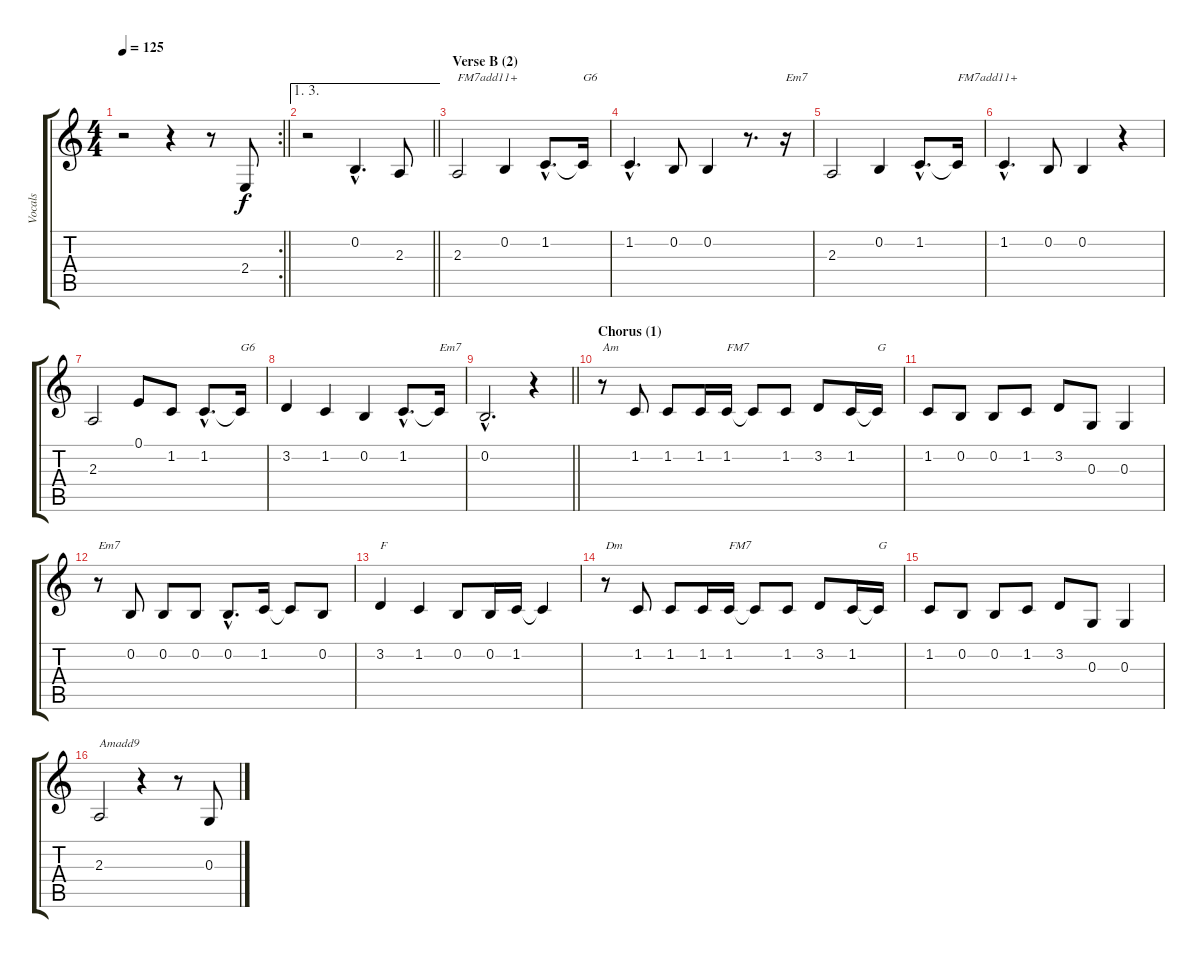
\track ("Vocals" "Vocals") {instrument sopranosax}
\staff {score tabs}
\tuning (E4 B3 G3 D3 A2 E2) {hide}
\rc 2
\ts (4 4)
\tempo 125
\clef g2
\barLineRight lightlight
\ks c
r.2{dy f} r.4 r.8 2.4.8 |
\ae (1 3)
\barLineRight lightlight
r.2 0.2{hac}.4{d} 2.3.8 |
\section ("" "Verse B (2)")
2.3.2{txt "FM7add11+"} 0.2.4 1.2{hac}.8{d} 1.2{t}.16{txt "G6"} |
1.2{hac}.4{d} 0.2.8 0.2.4 r.8{d} r.16{txt "Em7"} |
2.3.2 0.2.4 1.2{hac}.8{d} 1.2{t}.16{txt "FM7add11+"} |
1.2{hac}.4{d} 0.2.8 0.2.4 r.4 |
2.3.2 0.1.8 1.2.8 1.2{hac}.8{d} 1.2{t}.16{txt "G6"} |
3.2.4 1.2.4 0.2.4 1.2{hac}.8{d} 1.2{t}.16{txt "Em7"} |
\barLineRight lightlight
0.2{hac}.2{d} r.4 |
\section ("" "Chorus (1)")
r.8{txt "Am"} 1.2.8 1.2.8 1.2.16 1.2.16{txt "FM7"} 1.2{t}.8 1.2.8 3.2.8 1.2.16 1.2{t}.16{txt "G"} |
1.2.8 0.2.8 0.2.8 1.2.8 3.2.8 0.3.8 0.3.4 |
r.8{txt "Em7"} 0.2.8 0.2.8 0.2.8 0.2{hac}.8{d} 1.2.16 1.2{t}.8 0.2.8 |
3.2.4{txt "F"} 1.2.4 0.2.8 0.2.16 1.2.16 1.2{t}.4 |
r.8{txt "Dm"} 1.2.8 1.2.8 1.2.16 1.2.16{txt "FM7"} 1.2{t}.8 1.2.8 3.2.8 1.2.16 1.2{t}.16{txt "G"} |
1.2.8 0.2.8 0.2.8 1.2.8 3.2.8 0.3.8 0.3.4 |
2.3.2{txt "Amadd9"} r.4 r.8 0.3.8
